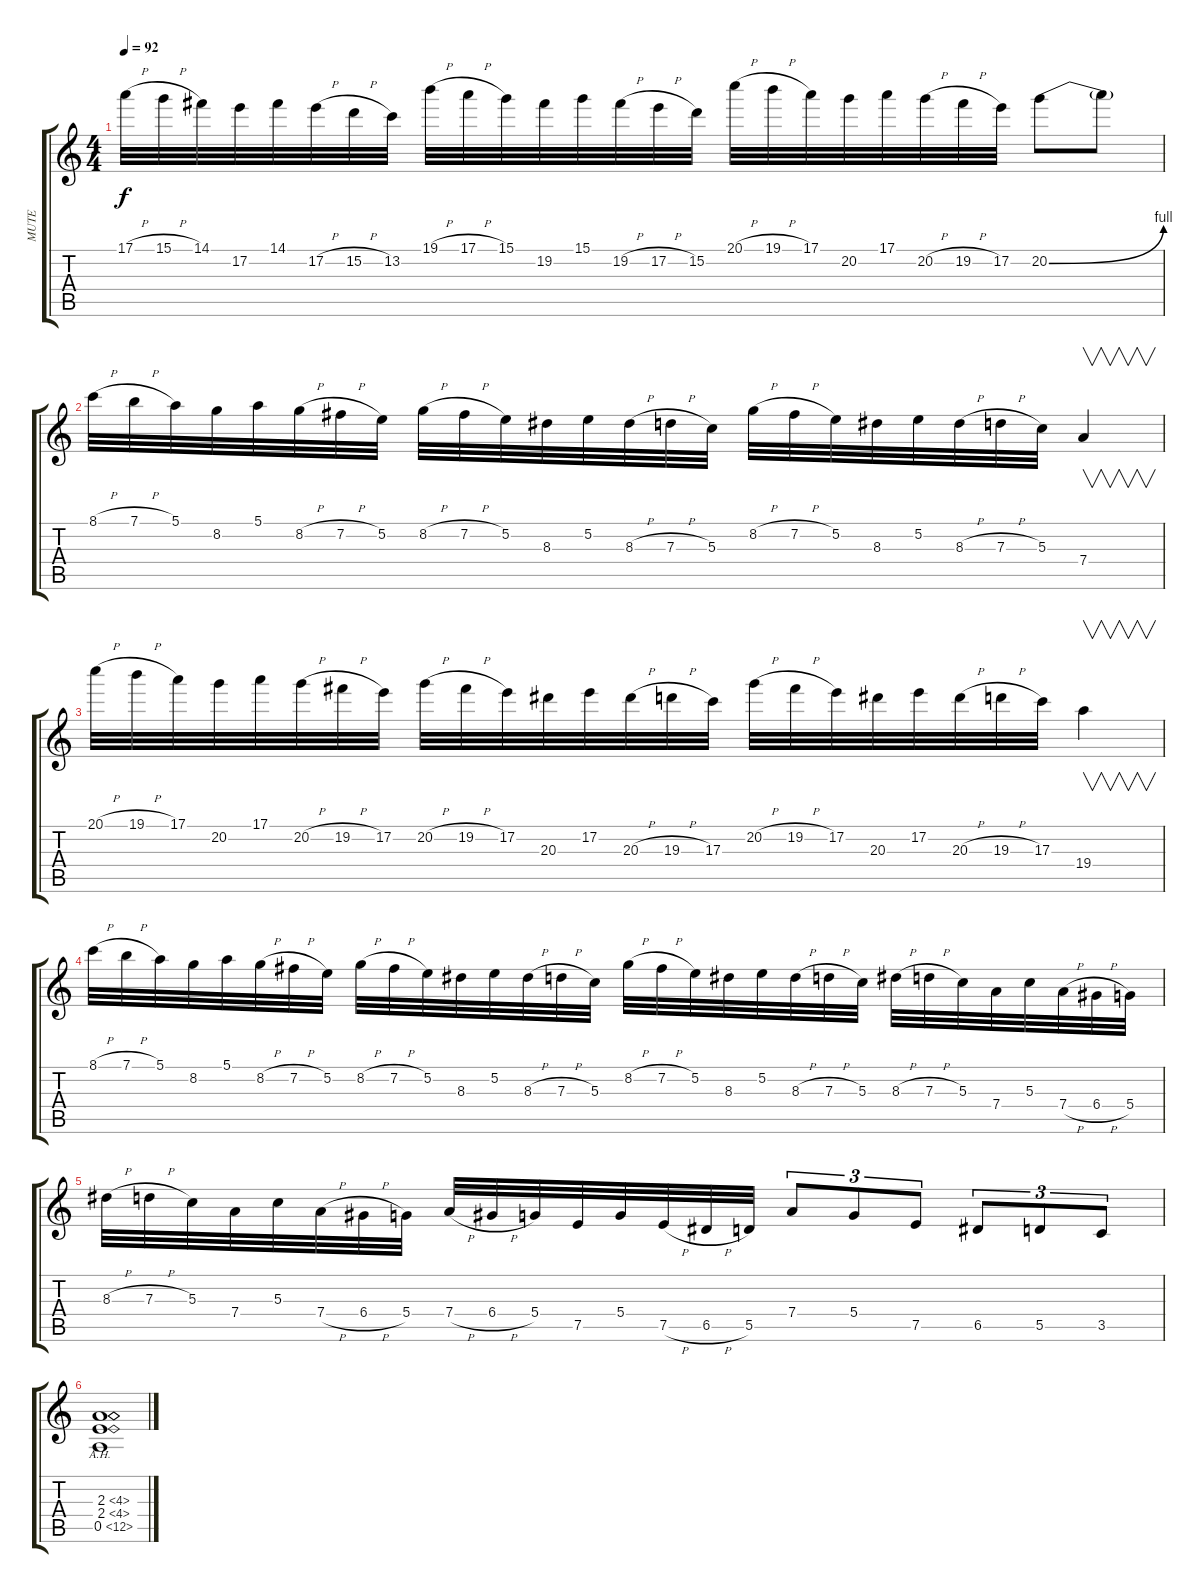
\track ("MUTE" "MUTE") {instrument electricguitarmuted}
\staff {score tabs}
\tuning (E4 B3 G3 D3 A2 E2) {hide}
\ts (4 4)
\tempo 92
\clef g2
\ks c
17.1{h}.32{dy f} 15.1{h}.32 14.1.32 17.2.32 14.1.32 17.2{h}.32 15.2{h}.32 13.2.32 19.1{h}.32 17.1{h}.32 15.1.32 19.2.32 15.1.32 19.2{h}.32 17.2{h}.32 15.2.32 20.1{h}.32 19.1{h}.32 17.1.32 20.2.32 17.1.32 20.2{h}.32 19.2{h}.32 17.2.32 20.2{be (bend 0 0 60 4)}.8 20.2{t}.8 |
8.1{h}.32 7.1{h}.32 5.1.32 8.2.32 5.1.32 8.2{h}.32 7.2{h}.32 5.2.32 8.2{h}.32 7.2{h}.32 5.2.32 8.3.32 5.2.32 8.3{h}.32 7.3{h}.32 5.3.32 8.2{h}.32 7.2{h}.32 5.2.32 8.3.32 5.2.32 8.3{h}.32 7.3{h}.32 5.3.32 7.4.4{v} |
20.1{h}.32 19.1{h}.32 17.1.32 20.2.32 17.1.32 20.2{h}.32 19.2{h}.32 17.2.32 20.2{h}.32 19.2{h}.32 17.2.32 20.3.32 17.2.32 20.3{h}.32 19.3{h}.32 17.3.32 20.2{h}.32 19.2{h}.32 17.2.32 20.3.32 17.2.32 20.3{h}.32 19.3{h}.32 17.3.32 19.4.4{v} |
8.1{h}.32 7.1{h}.32 5.1.32 8.2.32 5.1.32 8.2{h}.32 7.2{h}.32 5.2.32 8.2{h}.32 7.2{h}.32 5.2.32 8.3.32 5.2.32 8.3{h}.32 7.3{h}.32 5.3.32 8.2{h}.32 7.2{h}.32 5.2.32 8.3.32 5.2.32 8.3{h}.32 7.3{h}.32 5.3.32 8.3{h}.32 7.3{h}.32 5.3.32 7.4.32 5.3.32 7.4{h}.32 6.4{h}.32 5.4.32 |
8.3{h}.32 7.3{h}.32 5.3.32 7.4.32 5.3.32 7.4{h}.32 6.4{h}.32 5.4.32 7.4{h}.32 6.4{h}.32 5.4.32 7.5.32 5.4.32 7.5{h}.32 6.5{h}.32 5.5.32 7.4.8{tu (3 2)} 5.4.8{tu (3 2)} 7.5.8{tu (3 2)} 6.5.8{tu (3 2)} 5.5.8{tu (3 2)} 3.5.8{tu (3 2)} |
(2.3{ah 2} 2.4{ah 2} 0.5{ah 12}).1
